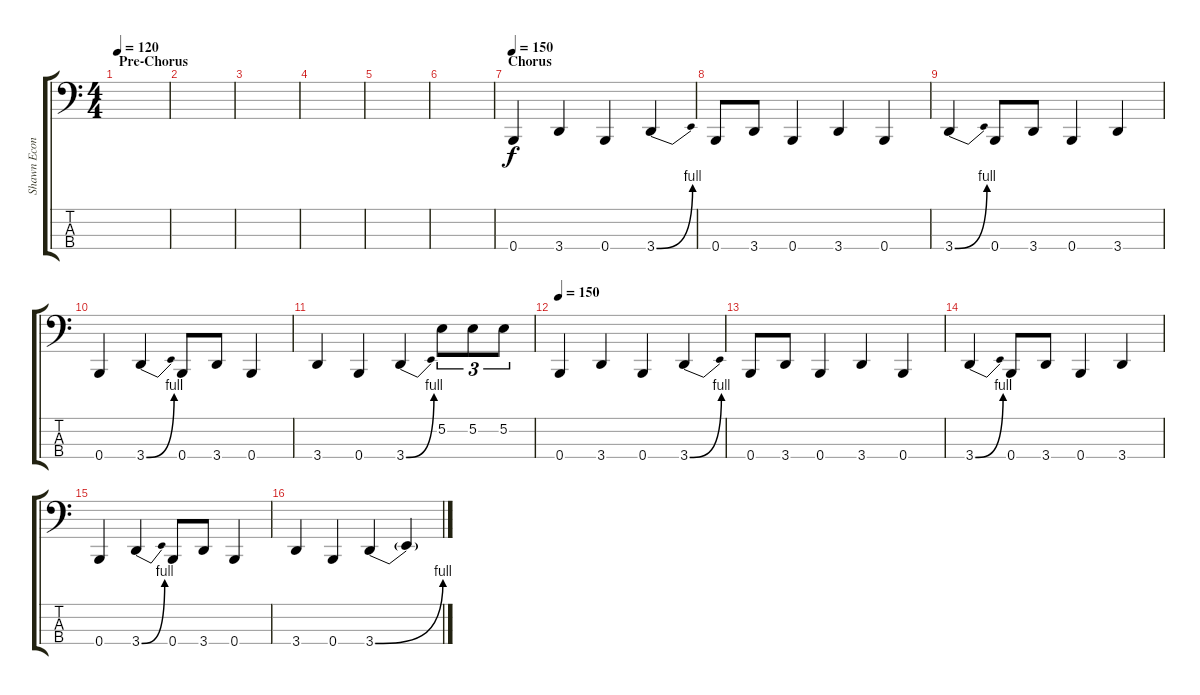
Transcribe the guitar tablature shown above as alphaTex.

\track ("Shawn Economaki" "Shawn Econ") {instrument electricbassfinger}
\staff {score tabs}
\tuning (E2 B1 Gb1 B0) {hide}
\ts (4 4)
\section ("" "Pre-Chorus")
\tempo 120
\clef f4
\ks c
|
|
|
|
|
|
\section ("" "Chorus")
\tempo 150
0.4.4 3.4.4 0.4.4 3.4{be (bend 0 0 60 4)}.4 |
0.4.8 3.4.8 0.4.4 3.4.4 0.4.4 |
3.4{be (bend 0 0 60 4)}.4 0.4.8 3.4.8 0.4.4 3.4.4 |
0.4.4 3.4{be (bend 0 0 60 4)}.4 0.4.8 3.4.8 0.4.4 |
3.4.4 0.4.4 3.4{be (bend 0 0 60 4)}.4 5.2.8{tu (3 2)} 5.2.8{tu (3 2)} 5.2.8{tu (3 2)} |
\tempo 150
0.4.4 3.4.4 0.4.4 3.4{be (bend 0 0 60 4)}.4 |
0.4.8 3.4.8 0.4.4 3.4.4 0.4.4 |
3.4{be (bend 0 0 60 4)}.4 0.4.8 3.4.8 0.4.4 3.4.4 |
0.4.4 3.4{be (bend 0 0 60 4)}.4 0.4.8 3.4.8 0.4.4 |
3.4.4 0.4.4 3.4{be (bend 0 0 60 4)}.4 3.4{t}.4
